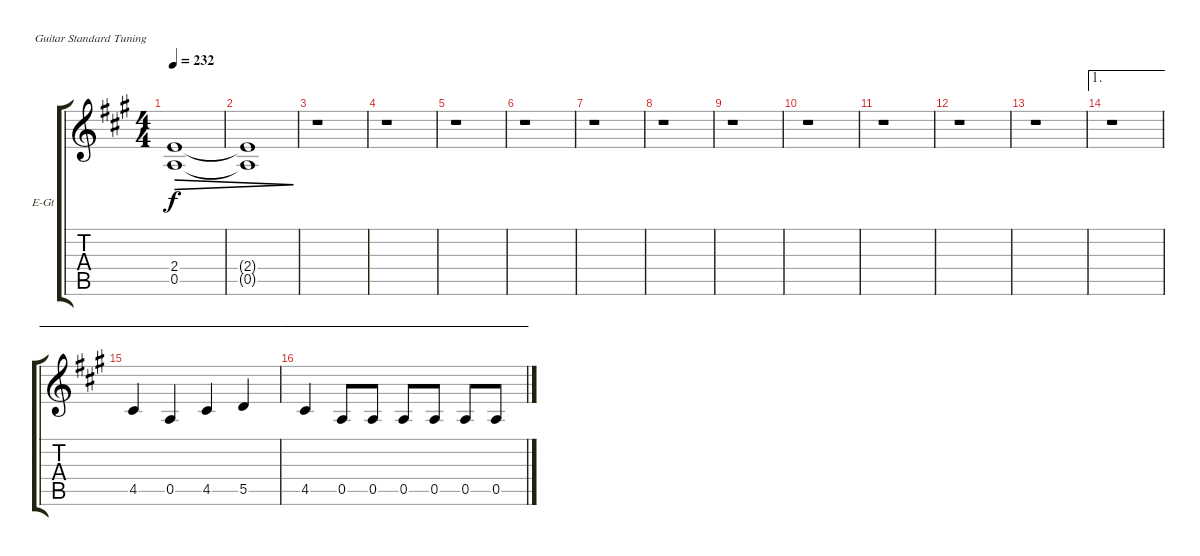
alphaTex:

\defaultSystemsLayout 4
\bracketExtendMode groupsimilarinstruments
\firstSystemTrackNameOrientation horizontal
\otherSystemsTrackNameOrientation horizontal
\track ("Guitar 3" "E-Gt") {instrument distortionguitar}
\staff {score tabs}
\tuning (E4 B3 G3 D3 A2 E2)
\ts (4 4)
\tempo 232
\clef g2
\ks a
(2.4{t} 0.5{t}).1{dec dy f} |
(2.4{t} 0.5{t}).1{dec} |
r.1 |
r.1 |
r.1 |
r.1 |
r.1 |
r.1 |
r.1 |
r.1 |
r.1 |
r.1 |
r.1 |
\ae 1
r.1 |
\ae 1
4.5.4 0.5.4 4.5.4 5.5.4 |
\ae 1
4.5.4 0.5.8 0.5.8 0.5.8 0.5.8 0.5.8 0.5.8
